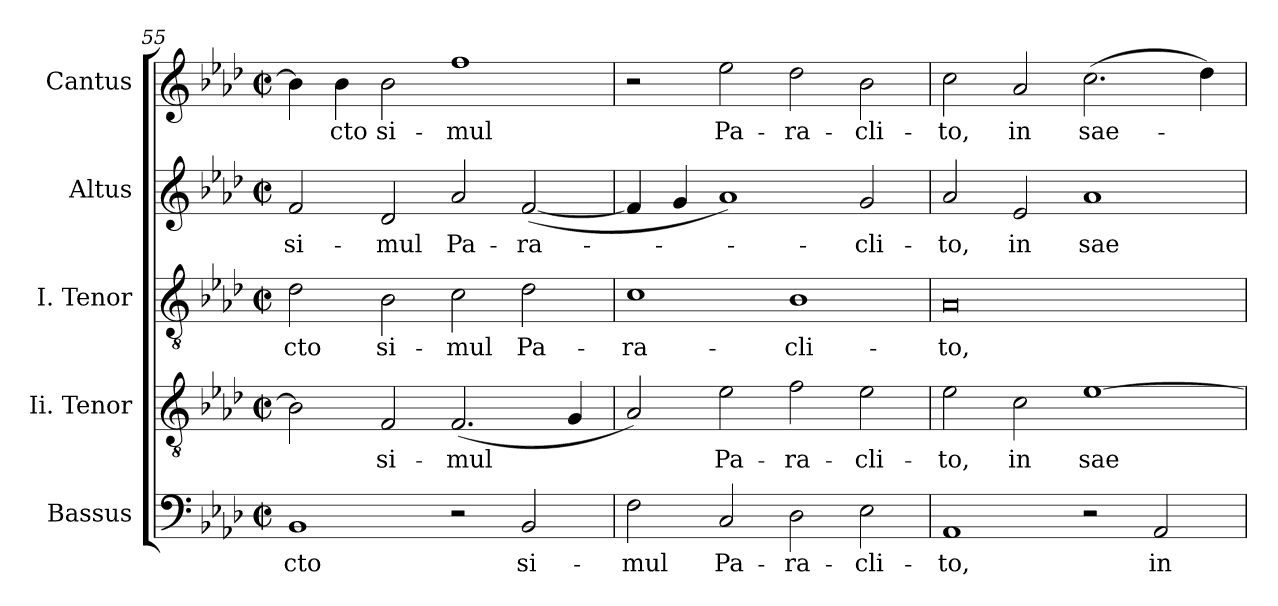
**kern	**text	**kern	**text	**kern	**text	**kern	**text	**kern	**text
*part5	*part5	*part4	*part4	*part3	*part3	*part2	*part2	*part1	*part1
*staff5	*staff5	*staff4	*staff4	*staff3	*staff3	*staff2	*staff2	*staff1	*staff1
*I"Bassus	*	*I"Ii. Tenor	*	*I"I. Tenor	*	*I"Altus	*	*I"Cantus	*
*clefF4	*	*clefGv2	*	*clefGv2	*	*clefG2	*	*clefG2	*
*k[b-e-a-d-]	*	*k[b-e-a-d-]	*	*k[b-e-a-d-]	*	*k[b-e-a-d-]	*	*k[b-e-a-d-]	*
*A-:	*	*A-:	*	*A-:	*	*A-:	*	*A-:	*
*M2/2	*	*M2/2	*	*M2/2	*	*M2/2	*	*M2/2	*
*met(c|)	*	*met(c|)	*	*met(c|)	*	*met(c|)	*	*met(c|)	*
=55	=55	=55	=55	=55	=55	=55	=55	=55	=55
!	!LO:LY:b:cj	!	!	!	!LO:LY:b:cj	!	!LO:LY:b:cj	!	!
1BB-	-cto	2B-\]	.	2d-\	-cto	2f/	si-	4b-\]	.
!	!	!	!	!	!	!	!	!	!LO:LY:b:cj
.	.	.	.	.	.	.	.	4b-\	-cto
!	!	!	!LO:LY:b:cj	!	!LO:LY:b:cj	!	!LO:LY:b:cj	!	!LO:LY:b:cj
.	.	2F/	si-	2B-\	si-	2d-/	-mul	2b-\	si-
!	!	!	!LO:LY:b	!	!LO:LY:b:cj	!	!LO:LY:b:cj	!	!LO:LY:b:cj
2r	.	(<2.F/	-mul	2c\	-mul	2a-/	Pa-	1ff	-mul
!	!LO:LY:b:cj	!	!	!	!LO:LY:b:cj	!	!LO:LY:b:cj	!	!
2BB-/	si-	.	.	2d-\	Pa-	(<[<2f/	-ra-	.	.
.	.	4G/	.	.	.	.	.	.	.
=56	=56	=56	=56	=56	=56	=56	=56	=56	=56
!	!LO:LY:b:cj	!	!	!	!LO:LY:b:cj	!	!	!	!
2F\	-mul	2A-/)	.	1c	-ra-	4f/]	.	2r	.
.	.	.	.	.	.	4g/	.	.	.
!	!LO:LY:b:cj	!	!LO:LY:b:cj	!	!	!	!	!	!LO:LY:b:cj
2C/	Pa-	2e-\	Pa-	.	.	1a-)	.	2ee-\	Pa-
!	!LO:LY:b:cj	!	!LO:LY:b:cj	!	!LO:LY:b:cj	!	!	!	!LO:LY:b:cj
2D-\	-ra-	2f\	-ra-	1B-	-cli-	.	.	2dd-\	-ra-
!	!LO:LY:b:cj	!	!LO:LY:b:cj	!	!	!	!LO:LY:b:cj	!	!LO:LY:b:cj
2E-\	-cli-	2e-\	-cli-	.	.	2g/	-cli-	2b-\	-cli-
=57	=57	=57	=57	=57	=57	=57	=57	=57	=57
!	!LO:LY:b:cj	!	!LO:LY:b:cj	!	!LO:LY:b:cj	!	!LO:LY:b:cj	!	!LO:LY:b:cj
1AA-	-to,	2e-\	-to,	0A-	-to,	2a-/	-to,	2cc\	-to,
!	!	!	!LO:LY:b:cj	!	!	!	!LO:LY:b:cj	!	!LO:LY:b:cj
.	.	2c\	in	.	.	2e-/	in	2a-/	in
!	!	!	!LO:LY:b:cj	!	!	!	!LO:LY:b:cj	!	!LO:LY:b:cj
2r	.	[<1e-	sae-	.	.	1a-	sae-	(>2.cc\	sae-
!	!LO:LY:b:cj	!	!	!	!	!	!	!	!
2AA-/	in	.	.	.	.	.	.	.	.
.	.	.	.	.	.	.	.	4dd-\)	.
=	=	=	=	=	=	=	=	=	=
*-	*-	*-	*-	*-	*-	*-	*-	*-	*-
